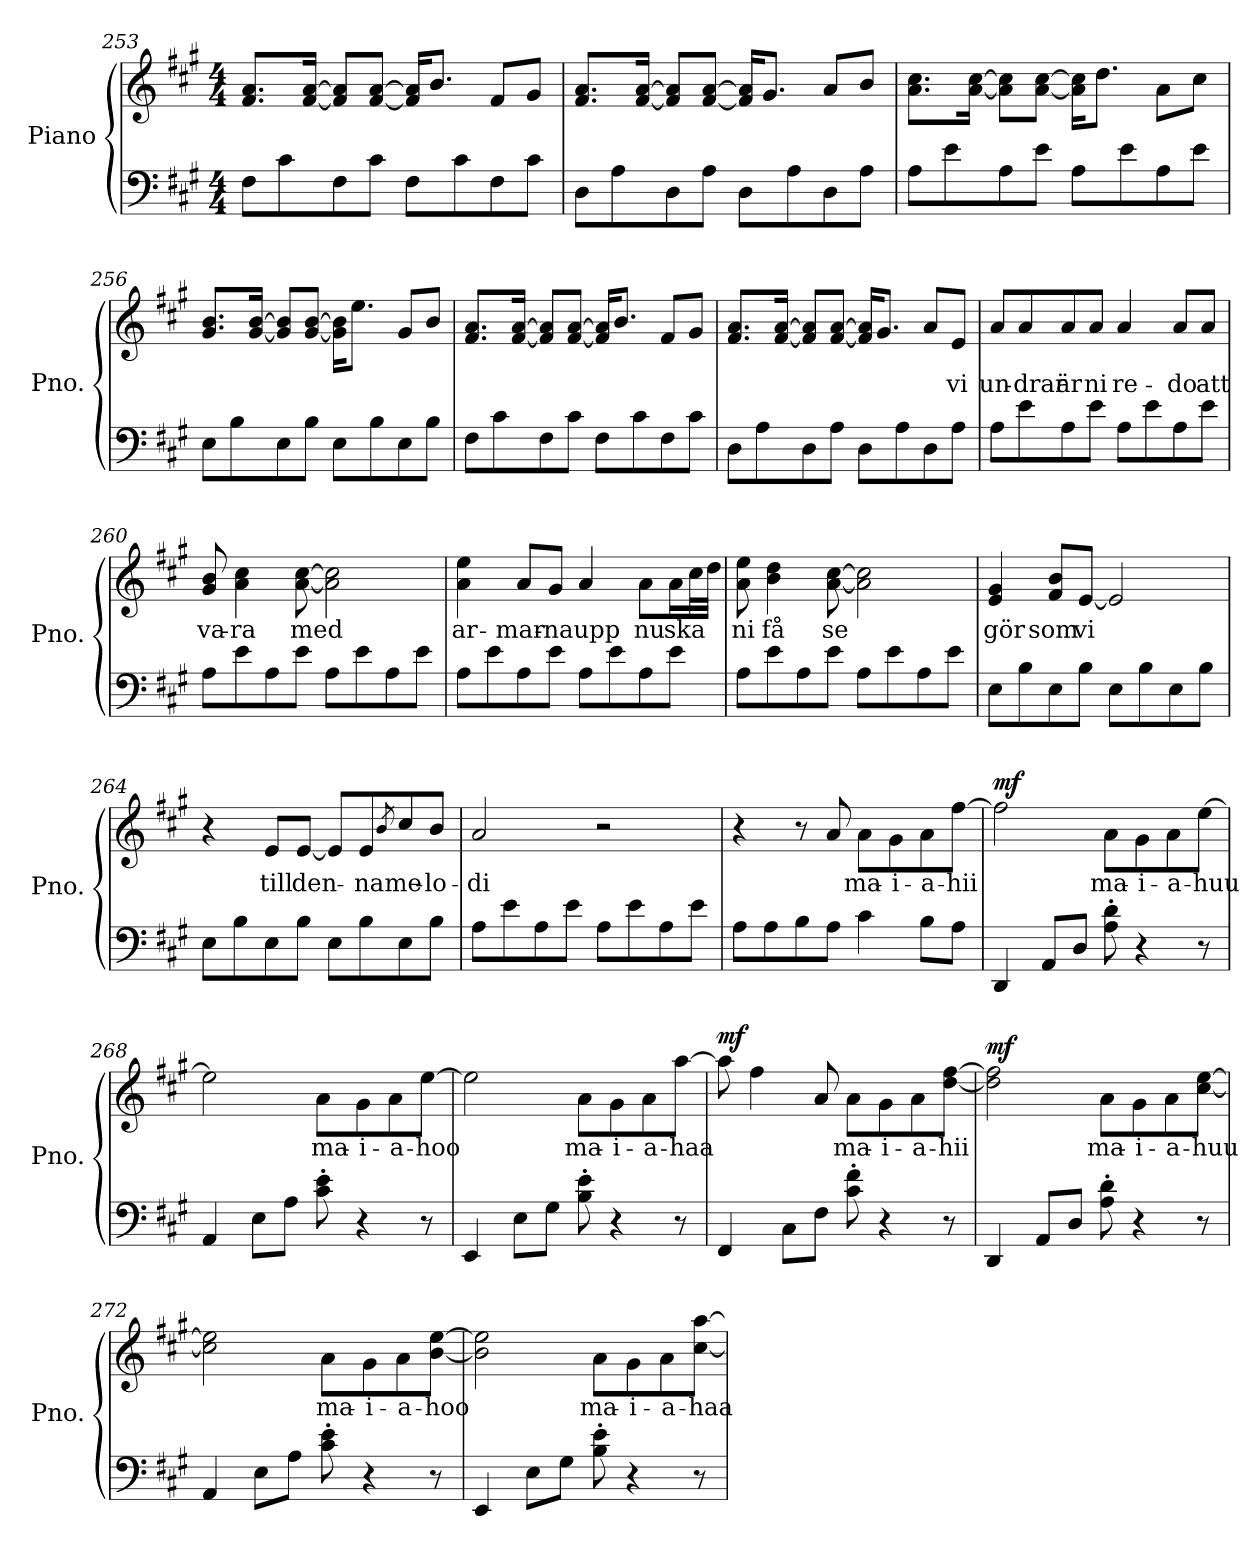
**kern	**kern	**text	**dynam
*part1	*part1	*part1	*part1
*staff2	*staff1	*staff1	*staff1/2
*I"Piano	*	*	*
*I'Pno.	*	*	*
*clefF4	*clefG2	*	*
*k[f#c#g#]	*k[f#c#g#]	*	*
*M4/4	*M4/4	*	*
=253	=253	=253	=253
8F#\L	8.f#/ 8.a/L	.	.
8c#\	.	.	.
.	[16f#/ [16a/Jk	.	.
8F#\	8f#/] 8a/]L	.	.
8c#\J	[8f#/ [8a/J	.	.
8F#\L	16f#/] 16a/]KL	.	.
.	8.b/J	.	.
8c#\	.	.	.
8F#\	8f#/L	.	.
8c#\J	8g#/J	.	.
=254	=254	=254	=254
8D\L	8.f#/ 8.a/L	.	.
8A\	.	.	.
.	[16f#/ [16a/Jk	.	.
8D\	8f#/] 8a/]L	.	.
8A\J	[8f#/ [8a/J	.	.
8D\L	16f#/] 16a/]KL	.	.
.	8.g#/J	.	.
8A\	.	.	.
8D\	8a/L	.	.
8A\J	8b/J	.	.
!!LO:LB:g=z
=255	=255	=255	=255
8A\L	8.a\ 8.cc#\L	.	.
8e\	.	.	.
.	[16a\ [16cc#\Jk	.	.
8A\	8a\] 8cc#\]L	.	.
8e\J	[8a\ [8cc#\J	.	.
8A\L	16a\] 16cc#\]KL	.	.
.	8.dd\J	.	.
8e\	.	.	.
8A\	8a\L	.	.
8e\J	8cc#\J	.	.
=256	=256	=256	=256
8E\L	8.g#/ 8.b/L	.	.
8B\	.	.	.
.	[16g#/ [16b/Jk	.	.
8E\	8g#/] 8b/]L	.	.
8B\J	[8g#/ [8b/J	.	.
8E\L	16g#\] 16b\]KL	.	.
.	8.ee\J	.	.
8B\	.	.	.
8E\	8g#/L	.	.
8B\J	8b/J	.	.
=257	=257	=257	=257
8F#\L	8.f#/ 8.a/L	.	.
8c#\	.	.	.
.	[16f#/ [16a/Jk	.	.
8F#\	8f#/] 8a/]L	.	.
8c#\J	[8f#/ [8a/J	.	.
8F#\L	16f#/] 16a/]KL	.	.
.	8.b/J	.	.
8c#\	.	.	.
8F#\	8f#/L	.	.
8c#\J	8g#/J	.	.
!!LO:LB:g=z
=258	=258	=258	=258
8D\L	8.f#/ 8.a/L	.	.
8A\	.	.	.
.	[16f#/ [16a/Jk	.	.
8D\	8f#/] 8a/]L	.	.
8A\J	[8f#/ [8a/J	.	.
8D\L	16f#/] 16a/]KL	.	.
.	8.g#/J	.	.
8A\	.	.	.
8D\	8a/L	.	.
!	!	!LO:LY:b	!
8A\J	8e/J	vi	.
=259	=259	=259	=259
!	!	!LO:LY:b	!
8A\L	8a/L	un-	.
!	!	!LO:LY:b	!
8e\	8a/	-drar	.
!	!	!LO:LY:b	!
8A\	8a/	är	.
!	!	!LO:LY:b	!
8e\J	8a/J	ni	.
!	!	!LO:LY:b	!
8A\L	4a/	re-	.
8e\	.	.	.
!	!	!LO:LY:b	!
8A\	8a/L	-do	.
!	!	!LO:LY:b	!
8e\J	8a/J	att	.
=260	=260	=260	=260
!	!	!LO:LY:b	!
8A\L	8g#/ 8b/	va-	.
!	!	!LO:LY:b	!
8e\	4a\ 4cc#\	-ra	.
8A\	.	.	.
!	!	!LO:LY:b	!
8e\J	[8a\ [8cc#\	med	.
8A\L	2a\] 2cc#\]	.	.
8e\	.	.	.
8A\	.	.	.
8e\J	.	.	.
!!LO:PB:g=z
=261	=261	=261	=261
!	!	!LO:LY:b	!
8A\L	4a\ 4ee\	ar-	.
8e\	.	.	.
!	!	!LO:LY:b	!
8A\	8a/L	-mar-	.
!	!	!LO:LY:b	!
8e\J	8g#/J	-na	.
!	!	!LO:LY:b	!
8A\L	4a/	upp	.
8e\	.	.	.
!	!	!LO:LY:b	!
8A\	8a\L	nu	.
!	!	!LO:LY:b	!
8e\J	16a\L	ska	.
.	32cc#\L	.	.
.	32dd\JJJ	.	.
=262	=262	=262	=262
!	!	!LO:LY:b	!
8A\L	8a\ 8ee\	ni	.
!	!	!LO:LY:b	!
8e\	4b\ 4dd\	få	.
8A\	.	.	.
!	!	!LO:LY:b	!
8e\J	[8a\ [8cc#\	se	.
8A\L	2a\] 2cc#\]	.	.
8e\	.	.	.
8A\	.	.	.
8e\J	.	.	.
=263	=263	=263	=263
!	!	!LO:LY:b	!
8E\L	4e/ 4g#/	gör	.
8B\	.	.	.
!	!	!LO:LY:b	!
8E\	8f#/ 8b/L	som	.
!	!	!LO:LY:b	!
8B\J	[8e/J	vi	.
8E\L	2e/]	.	.
8B\	.	.	.
8E\	.	.	.
8B\J	.	.	.
!!LO:LB:g=z
=264	=264	=264	=264
8E\L	4r	.	.
8B\	.	.	.
!	!	!LO:LY:b	!
8E\	8e/L	till	.
!	!	!LO:LY:b	!
8B\J	[8e/J	den-	.
8E\L	8e/L]	.	.
!	!	!LO:LY:b	!
8B\	8e/	-na	.
.	8qb/	.	.
!	!	!LO:LY:b	!
8E\	8cc#/	me-	.
!	!	!LO:LY:b	!
8B\J	8b/J	-lo-	.
=265	=265	=265	=265
!	!	!LO:LY:b	!
8A\L	2a/	-di	.
8e\	.	.	.
8A\	.	.	.
8e\J	.	.	.
8A\L	2r	.	.
8e\	.	.	.
8A\	.	.	.
8e\J	.	.	.
=266	=266	=266	=266
8A\L	4r	.	.
8A\	.	.	.
8B\	8r	.	.
8A\J	8a/	.	.
!	!	!LO:LY:b	!
4c#\	8a\L	ma-	.
!	!	!LO:LY:b	!
.	8g#\	-i-	.
!	!	!LO:LY:b	!
8B\L	8a\	-a-	.
!	!	!LO:LY:b	!
8A\J	[8ff#\J	-hii	.
=267	=267	=267	=267
!	!	!	!LO:DY:b=2
4DD/	2ff#\]	.	mf
8AA/L	.	.	.
8D/J	.	.	.
!	!	!LO:LY:b	!
8A\' 8d\'	8a\L	ma-	.
!	!	!LO:LY:b	!
4r	8g#\	-i-	.
!	!	!LO:LY:b	!
.	8a\	-a-	.
!	!	!LO:LY:b	!
8r	[8ee\J	-huu	.
!!LO:LB:g=z
=268	=268	=268	=268
4AA/	2ee\]	.	.
8E\L	.	.	.
8A\J	.	.	.
!	!	!LO:LY:b	!
8c#\' 8e\'	8a\L	ma-	.
!	!	!LO:LY:b	!
4r	8g#\	-i-	.
!	!	!LO:LY:b	!
.	8a\	-a-	.
!	!	!LO:LY:b	!
8r	[8ee\J	-hoo	.
=269	=269	=269	=269
4EE/	2ee\]	.	.
8E\L	.	.	.
8G#\J	.	.	.
!	!	!LO:LY:b	!
8B\' 8e\'	8a\L	ma-	.
!	!	!LO:LY:b	!
4r	8g#\	-i-	.
!	!	!LO:LY:b	!
.	8a\	-a-	.
!	!	!LO:LY:b	!
8r	[8aa\J	haa	.
=270	=270	=270	=270
!	!	!	!LO:DY:b=2
4FF#/	8aa\]	.	mf
.	4ff#\	.	.
8C#\L	.	.	.
8F#\J	8a/	.	.
!	!	!LO:LY:b	!
8c#\' 8f#\'	8a\L	ma-	.
!	!	!LO:LY:b	!
4r	8g#\	-i-	.
!	!	!LO:LY:b	!
.	8a\	-a-	.
!	!	!LO:LY:b	!
8r	[8dd\ [8ff#\J	-hii	.
=271	=271	=271	=271
!	!	!	!LO:DY:b=2
4DD/	2dd\] 2ff#\]	.	mf
8AA/L	.	.	.
8D/J	.	.	.
!	!	!LO:LY:b	!
8A\' 8d\'	8a\L	ma-	.
!	!	!LO:LY:b	!
4r	8g#\	-i-	.
!	!	!LO:LY:b	!
.	8a\	-a-	.
!	!	!LO:LY:b	!
8r	[8cc#\ [8ee\J	-huu	.
!!LO:LB:g=z
=272	=272	=272	=272
4AA/	2cc#\] 2ee\]	.	.
8E\L	.	.	.
8A\J	.	.	.
!	!	!LO:LY:b	!
8c#\' 8e\'	8a\L	ma-	.
!	!	!LO:LY:b	!
4r	8g#\	-i-	.
!	!	!LO:LY:b	!
.	8a\	-a-	.
!	!	!LO:LY:b	!
8r	[8b\ [8ee\J	-hoo	.
=273	=273	=273	=273
4EE/	2b\] 2ee\]	.	.
8E\L	.	.	.
8G#\J	.	.	.
!	!	!LO:LY:b	!
8B\' 8e\'	8a\L	ma-	.
!	!	!LO:LY:b	!
4r	8g#\	-i-	.
!	!	!LO:LY:b	!
.	8a\	-a-	.
!	!	!LO:LY:b	!
8r	[8cc#\ [8aa\J	haa	.
=	=	=	=
*-	*-	*-	*-
